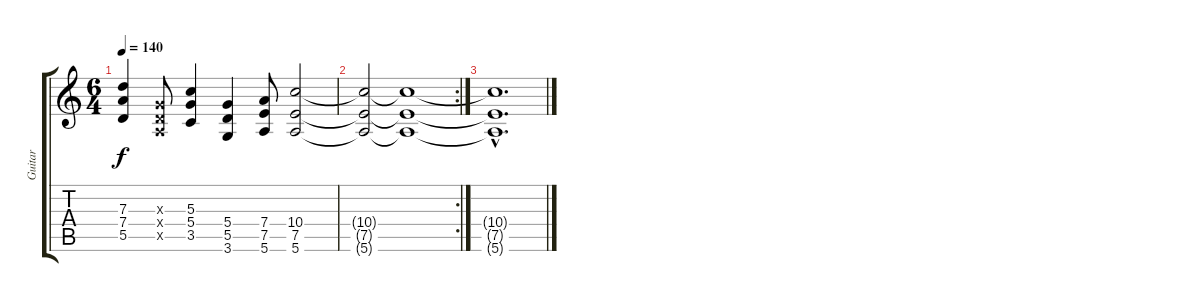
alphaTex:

\track ("Guitar" "Guitar") {instrument acousticguitarsteel}
\staff {score tabs}
\tuning (E4 B3 G3 D3 A2 E2) {hide}
\ts (6 4)
\tempo 140
\clef g2
\ks c
(7.3 7.4 5.5).4{dy f} (0.3{x} 0.4{x} 0.5{x}).8 (5.3 5.4 3.5).4 (5.4 5.5 3.6).4 (7.4 7.5 5.6).8 (10.4 7.5 5.6).2 |
\rc 2
(10.4{t} 7.5{t} 5.6{t}).2 (10.4{t} 7.5{t} 5.6{t}).1 |
(10.4{hac t} 7.5{hac t} 5.6{hac t}).1{d}
